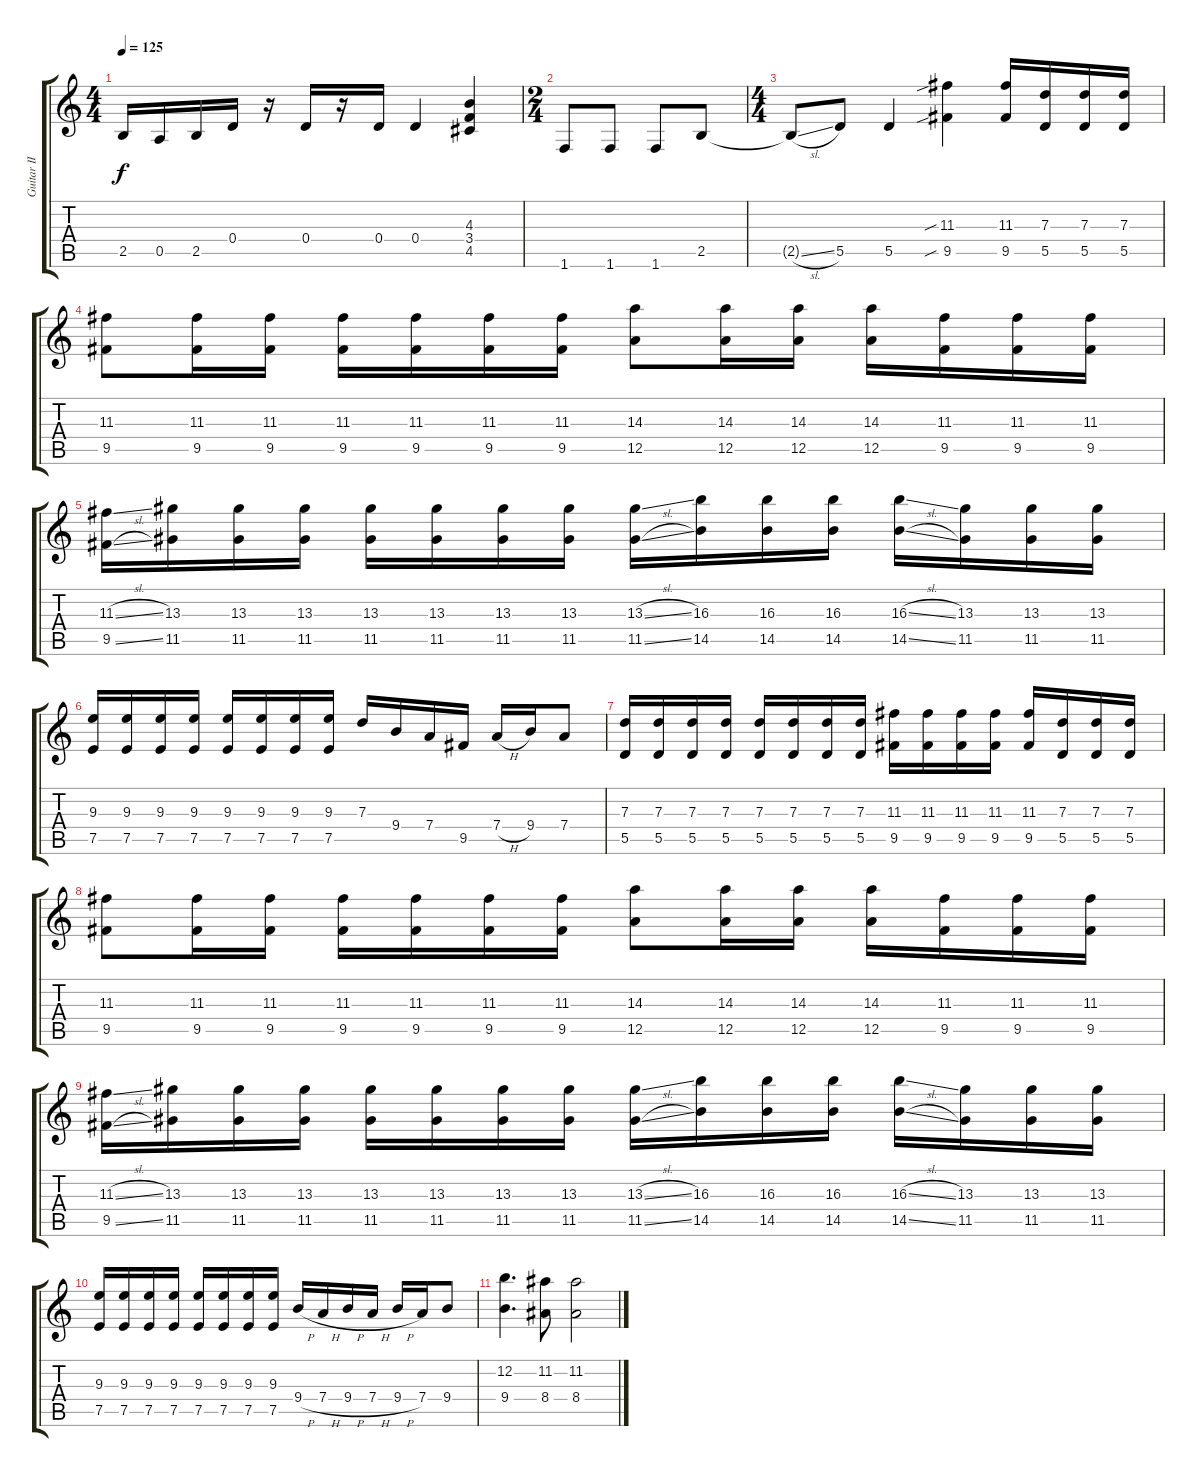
\track ("Guitar II" "Guitar II") {instrument overdrivenguitar}
\staff {score tabs}
\tuning (E4 B3 G3 D3 A2 E2) {hide}
\ts (4 4)
\tempo 125
\clef g2
\ks c
2.5.16{dy f} 0.5.16 2.5.16 0.4.16 r.16 0.4.16 r.16 0.4.16 0.4.4 (4.3 3.4 4.5).4 |
\ts (2 4)
1.6.8 1.6.8 1.6.8 2.5.8 |
\ts (4 4)
2.5{sl t}.8 5.5.8 5.5.4 (11.3{sib} 9.5{sib}).4 (11.3 9.5).16 (7.3 5.5).16 (7.3 5.5).16 (7.3 5.5).16 |
(11.3 9.5).8 (11.3 9.5).16 (11.3 9.5).16 (11.3 9.5).16 (11.3 9.5).16 (11.3 9.5).16 (11.3 9.5).16 (14.3 12.5).8 (14.3 12.5).16 (14.3 12.5).16 (14.3 12.5).16 (11.3 9.5).16 (11.3 9.5).16 (11.3 9.5).16 |
(11.3{sl} 9.5{sl}).16 (13.3 11.5).16 (13.3 11.5).16 (13.3 11.5).16 (13.3 11.5).16 (13.3 11.5).16 (13.3 11.5).16 (13.3 11.5).16 (13.3{sl} 11.5{sl}).16 (16.3 14.5).16 (16.3 14.5).16 (16.3 14.5).16 (16.3{sl} 14.5{sl}).16 (13.3 11.5).16 (13.3 11.5).16 (13.3 11.5).16 |
(9.3 7.5).16 (9.3 7.5).16 (9.3 7.5).16 (9.3 7.5).16 (9.3 7.5).16 (9.3 7.5).16 (9.3 7.5).16 (9.3 7.5).16 7.3.16 9.4.16 7.4.16 9.5.16 7.4{h}.16 9.4.16 7.4.8 |
(7.3 5.5).16 (7.3 5.5).16 (7.3 5.5).16 (7.3 5.5).16 (7.3 5.5).16 (7.3 5.5).16 (7.3 5.5).16 (7.3 5.5).16 (11.3 9.5).16 (11.3 9.5).16 (11.3 9.5).16 (11.3 9.5).16 (11.3 9.5).16 (7.3 5.5).16 (7.3 5.5).16 (7.3 5.5).16 |
(11.3 9.5).8 (11.3 9.5).16 (11.3 9.5).16 (11.3 9.5).16 (11.3 9.5).16 (11.3 9.5).16 (11.3 9.5).16 (14.3 12.5).8 (14.3 12.5).16 (14.3 12.5).16 (14.3 12.5).16 (11.3 9.5).16 (11.3 9.5).16 (11.3 9.5).16 |
(11.3{sl} 9.5{sl}).16 (13.3 11.5).16 (13.3 11.5).16 (13.3 11.5).16 (13.3 11.5).16 (13.3 11.5).16 (13.3 11.5).16 (13.3 11.5).16 (13.3{sl} 11.5{sl}).16 (16.3 14.5).16 (16.3 14.5).16 (16.3 14.5).16 (16.3{sl} 14.5{sl}).16 (13.3 11.5).16 (13.3 11.5).16 (13.3 11.5).16 |
(9.3 7.5).16 (9.3 7.5).16 (9.3 7.5).16 (9.3 7.5).16 (9.3 7.5).16 (9.3 7.5).16 (9.3 7.5).16 (9.3 7.5).16 9.4{h}.16 7.4{h}.16 9.4{h}.16 7.4{h}.16 9.4{h}.16 7.4.16 9.4.8 |
(12.2 9.4).4{d} (11.2 8.4).8 (11.2 8.4).2
